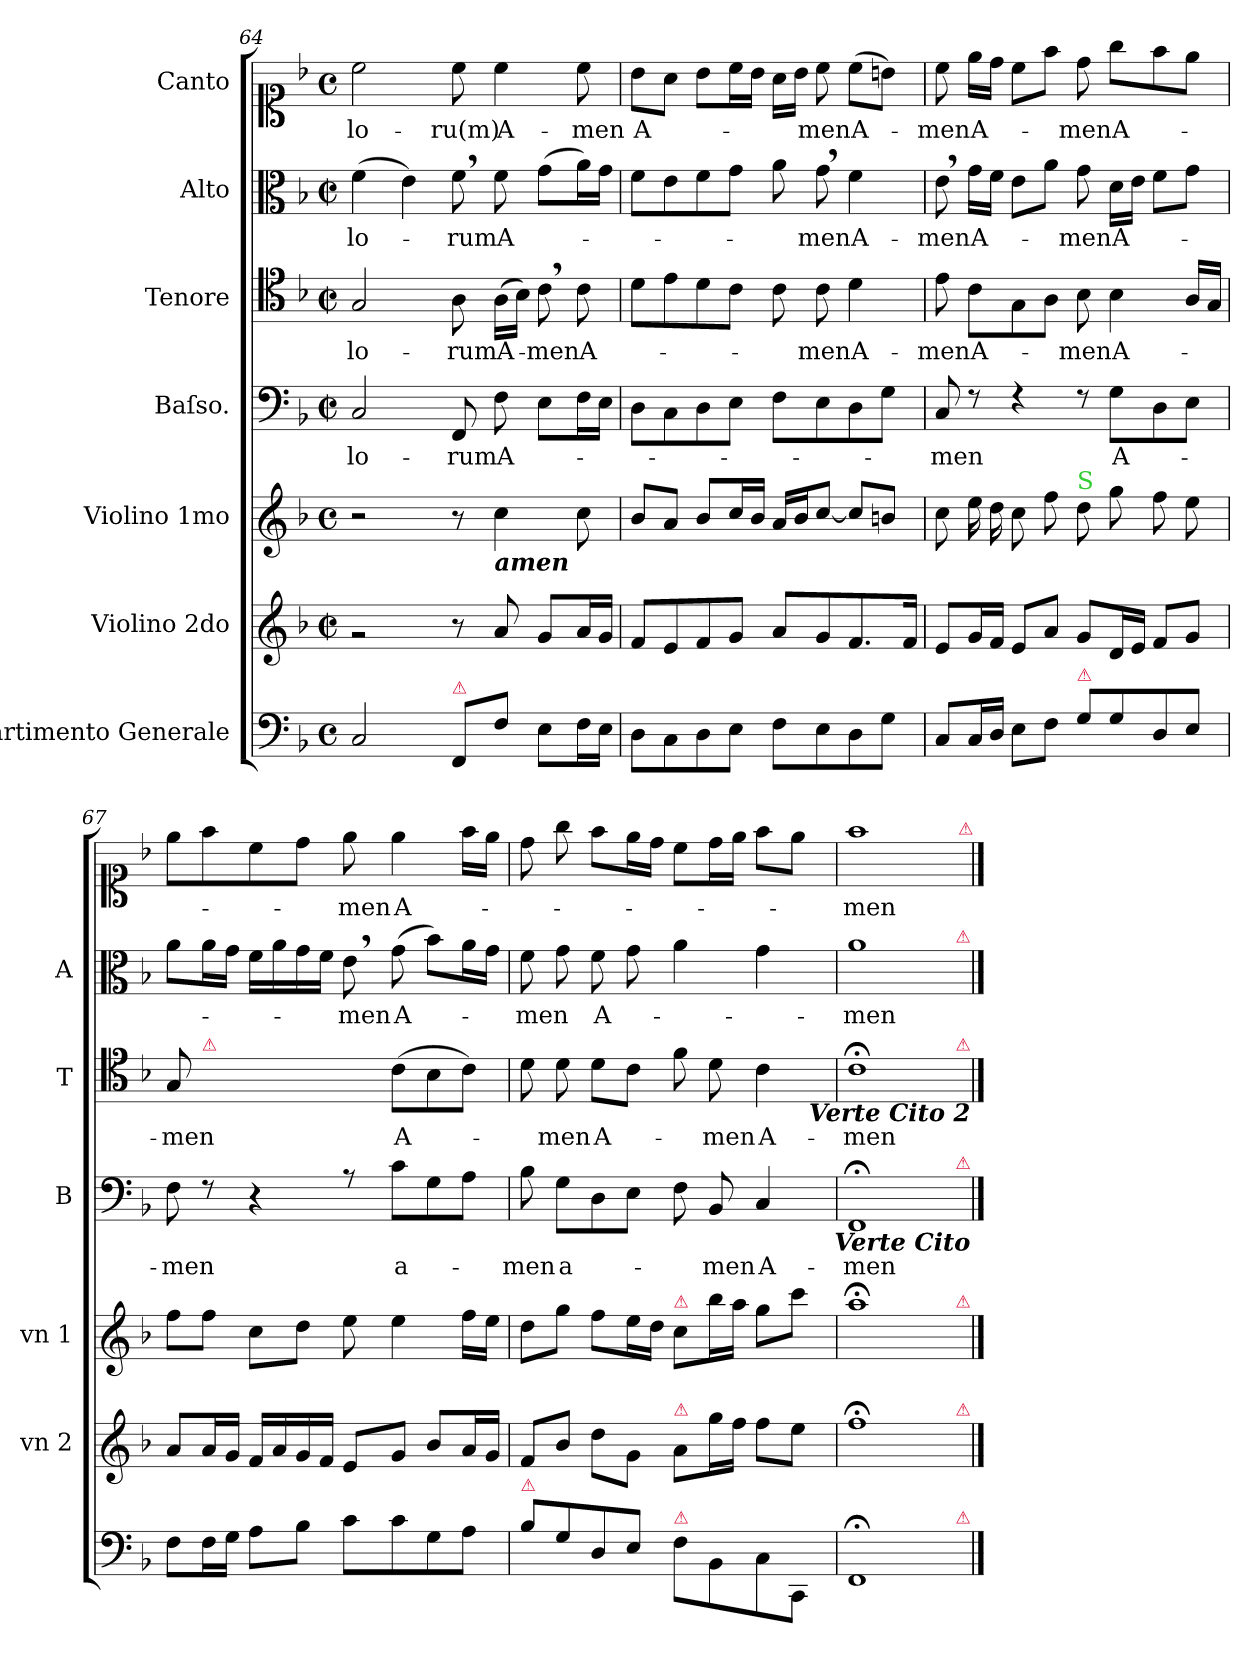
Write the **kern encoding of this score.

**kern	**kern	**kern	**kern	**text	**kern	**text	**kern	**text	**kern	**text
*part7	*part6	*part5	*part4	*part4	*part3	*part3	*part2	*part2	*part1	*part1
*staff7	*staff6	*staff5	*staff4	*staff4	*staff3	*staff3	*staff2	*staff2	*staff1	*staff1
*I"Partimento Generale	*I"Violino 2do	*I"Violino 1mo	*I"Baſso.	*	*I"Tenore	*	*I"Alto	*	*I"Canto	*
*	*I'vn 2	*I'vn 1	*I'B	*	*I'T	*	*I'A	*	*	*
*clefF4	*clefG2	*clefG2	*clefF4	*	*clefC4	*	*clefC3	*	*clefC1	*
*k[b-]	*k[b-]	*k[b-]	*k[b-]	*	*k[b-]	*	*k[b-]	*	*k[b-]	*
*F:	*F:	*F:	*F:	*	*F:	*	*F:	*	*F:	*
*M4/4	*M2/2	*M4/4	*M2/2	*	*M2/2	*	*M2/2	*	*M4/4	*
*met(c)	*met(c|)	*met(c)	*met(c|)	*	*met(c|)	*	*met(c|)	*	*met(c)	*
=64	=64	=64	=64	=64	=64	=64	=64	=64	=64	=64
2C/	2rg	2r	2C/	-lo-	2G/	-lo-	(>4f\	-lo-	2cc\	-lo-
.	.	.	.	.	.	.	4e\)	.	.	.
!LO:TX:a:color=crimson:t=⚠	!	!	!	!	!	!	!	!	!	!
8FF/L	8r	8r	8FF/	-rum	8A\	-rum	8f,<\	-rum	8cc\	-ru(m)
!	!	!LO:TX:b:Bi:t=amen	!	!	!	!	!	!	!	!
8F\J	8a/	4cc\	8F\	A-	(>16A\LL	A-	8f\	A-	4cc\	A-
.	.	.	.	.	16B-\JJ)	.	.	.	.	.
8E\L	8g/L	.	8E\L	.	8c,<\	-men	(>8g\L	.	.	.
16F\L	16a/L	8cc\	16F\L	.	8c\	A-	16a\L)	.	8cc\	-men
16E\JJ	16g/JJ	.	16E\JJ	.	.	.	16g\JJ	.	.	.
=65	=65	=65	=65	=65	=65	=65	=65	=65	=65	=65
8D\L	8f/L	8b-/L	8D\L	.	8d\L	.	8f\L	.	8b-\L	A-
8C\	8e/	8a/J	8C\	.	8e\	.	8e\	.	8a\J	.
8D\	8f/	8b-/L	8D\	.	8d\	.	8f\	.	8b-\L	.
8E\J	8g/J	16cc/L	8E\J	.	8c\J	.	8g\J	.	16cc\L	.
.	.	16b-/JJ	.	.	.	.	.	.	16b-\JJ	.
8F\L	8a/L	16a/LL	8F\L	.	8c\	.	8a\	.	16a\LL	.
.	.	16b-/J	.	.	.	.	.	.	16b-\JJ	.
8E\	8g/	[8cc/J	8E\	.	8c\	-men	8g,<\	-men	8cc\	-men
8D\	8.f/	8cc/L]	8D\	.	4d\	A-	4f\	A-	(>8cc\L	A-
8G\J	.	8bn/J	8G\J	.	.	.	.	.	8bn\J)	.
.	16f/Jk	.	.	.	.	.	.	.	.	.
=66	=66	=66	=66	=66	=66	=66	=66	=66	=66	=66
8C/L	8e/L	8cc\	8C/	-men	8e\	-men	8e,<\	-men	8cc\	-men
16C/L	16g/L	16ee\	8rF	.	8c\L	A-	16g\LL	A-	16ee\LL	A-
16D/JJ	16f/JJ	16dd\	.	.	.	.	16f\JJ	.	16dd\JJ	.
8E\L	8e/L	8cc\	4rF	.	8G\	.	8e\L	.	8cc\L	.
8F\J	8a/J	8ff\	.	.	8A\J	.	8a\J	.	8ff\J	.
!	!	!LO:TX:a:color=limegreen:t=S	!	!	!	!	!	!	!	!
!LO:TX:a:color=crimson:t=⚠	!	!	!	!	!	!	!	!	!	!
8G\L	8g/L	8dd	8rF	.	8B-\	-men	8g\	-men	8dd\	-men
8G\	16d/L	8gg\	8G\L	A-	4B-\	A-	16d\LL	A-	8gg\L	A-
.	16e/JJ	.	.	.	.	.	16e\JJ	.	.	.
8D/	8f/L	8ff\	8D\	.	.	.	8f\L	.	8ff\	.
8E/J	8g/J	8ee\	8E\J	.	16A/LL	.	8g\J	.	8ee\J	.
.	.	.	.	.	16G/JJ	.	.	.	.	.
=67	=67	=67	=67	=67	=67	=67	=67	=67	=67	=67
8F\L	8a/L	8ff\L	8F\	-men	8G/	-men	8a\L	.	8ee\L	.
!	!	!	!	!	!LO:TX:a:color=crimson:t=⚠	!	!	!	!	!
16F\L	16a/L	8ff\J	8rF	.	8ryy	.	16a\L	.	8ff\	.
16G\JJ	16g/JJ	.	.	.	.	.	16g\JJ	.	.	.
8A\L	16f/LL	8cc\L	4r	.	4ryy	.	16f\LL	.	8cc\	.
.	16a/	.	.	.	.	.	16a\	.	.	.
8B-\J	16g/	8dd\J	.	.	.	.	16g\	.	8dd\J	.
.	16f/JJ	.	.	.	.	.	16f\JJ	.	.	.
8c\L	8e/L	8ee\	8rA	.	8ryy	.	8e,<\	-men	8ee\	-men
8c\	8g/J	4ee\	8c\L	a-	(>8c\L	A-	(>8g\	A-	4ee\	A-
8G\	8b-/L	.	8G\	.	8B-\	.	8b-\L)	.	.	.
8A\J	16a/L	16ff\LL	8A\J	.	8c\J)	.	16a\L	.	16ff\LL	.
.	16g/JJ	16ee\JJ	.	.	.	.	16g\JJ	.	16ee\JJ	.
=68	=68	=68	=68	=68	=68	=68	=68	=68	=68	=68
!LO:TX:a:color=crimson:t=⚠	!	!	!	!	!	!	!	!	!	!
8B-\L	8f/L	8dd\L	8B-\	-men	8d\	.	8f\	-men	8dd\	.
!	!	!	!	!LO:LY:i	!	!	!	!	!	!
8G\	8b-/J	8gg\J	8G\L	a-	8d\	-men	8g\	.	8gg\	.
8D/	8dd\L	8ff\L	8D\	.	8d\L	A-	8f\	A-	8ff\L	.
8E/J	8g\J	16ee\L	8E\J	.	8c\J	.	8g\	.	16ee\L	.
.	.	16dd\JJ	.	.	.	.	.	.	16dd\JJ	.
!	!	!LO:TX:a:color=crimson:t=⚠	!	!	!	!	!	!	!	!
!	!LO:TX:a:color=crimson:t=⚠	!	!	!	!	!	!	!	!	!
!LO:TX:a:color=crimson:t=⚠	!	!	!	!	!	!	!	!	!	!
8F\L	8a/L	8cc/L	8F\	.	8f\	.	4a\	.	8cc\L	.
!	!	!	!	!LO:LY:i	!	!	!	!	!	!
8BB-\	16gg\L	16bb-\L	8BB-/	-men	8d\	-men	.	.	16dd\L	.
.	16ff\JJ	16aa\JJ	.	.	.	.	.	.	16ee\JJ	.
8C\	8ff\L	8gg\L	4C/	A-	4c\	A-	4g\	.	8ff\L	.
8CC/J	8ee\J	8ccc\J	.	.	.	.	.	.	8ee\J	.
=69	=69	=69	=69	=69	=69	=69	=69	=69	=69	=69
1FF;<;	1ff;<	1aa;<;	1FF;<	-men	1c;<	-men	1a	-men	1ff	-men
!	!	!	!	!	!	!	!	!	!LO:TX:a:color=crimson:t=⚠	!
!	!	!	!	!	!	!	!LO:TX:a:color=crimson:t=⚠	!	!	!
!	!	!	!	!	!LO:TX:b:Bi:t=Verte Cito 2	!	!	!	!	!
!	!	!	!	!	!LO:TX:a:color=crimson:t=⚠	!	!	!	!	!
!	!	!	!LO:TX:b:Bi:t=Verte Cito	!	!	!	!	!	!	!
!	!	!	!LO:TX:a:color=crimson:t=⚠	!	!	!	!	!	!	!
!	!	!LO:TX:a:color=crimson:t=⚠	!	!	!	!	!	!	!	!
!	!LO:TX:a:color=crimson:t=⚠	!	!	!	!	!	!	!	!	!
!LO:TX:a:color=crimson:t=⚠	!	!	!	!	!	!	!	!	!	!
==	==	==	==	==	==	==	==	==	==	==
*-	*-	*-	*-	*-	*-	*-	*-	*-	*-	*-
